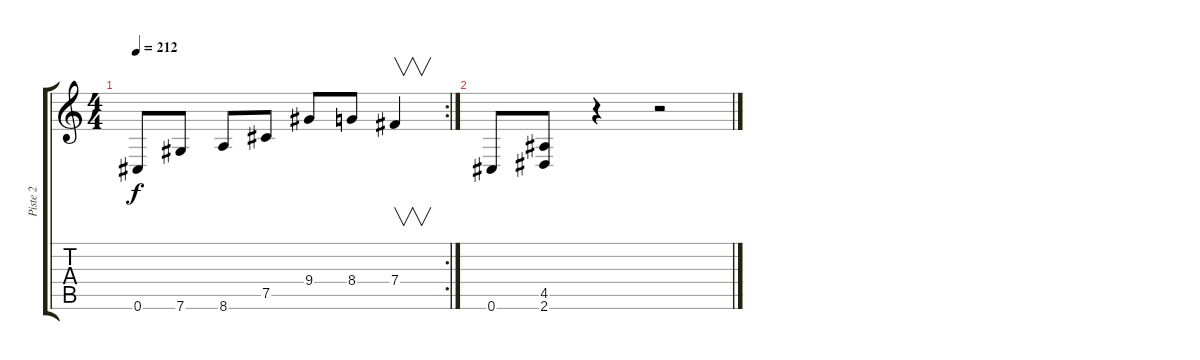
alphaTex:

\track ("Piste 2" "Piste 2") {instrument distortionguitar}
\staff {score tabs}
\tuning (Db4 Ab3 E3 B2 Gb2 Db2) {hide}
\rc 2
\ts (4 4)
\tempo 212
\clef g2
\ks c
0.6.8{dy f} 7.6.8 8.6.8 7.5.8 9.4.8 8.4.8 7.4.4{v} |
0.6.8 (4.5 2.6).8 r.4 r.2
